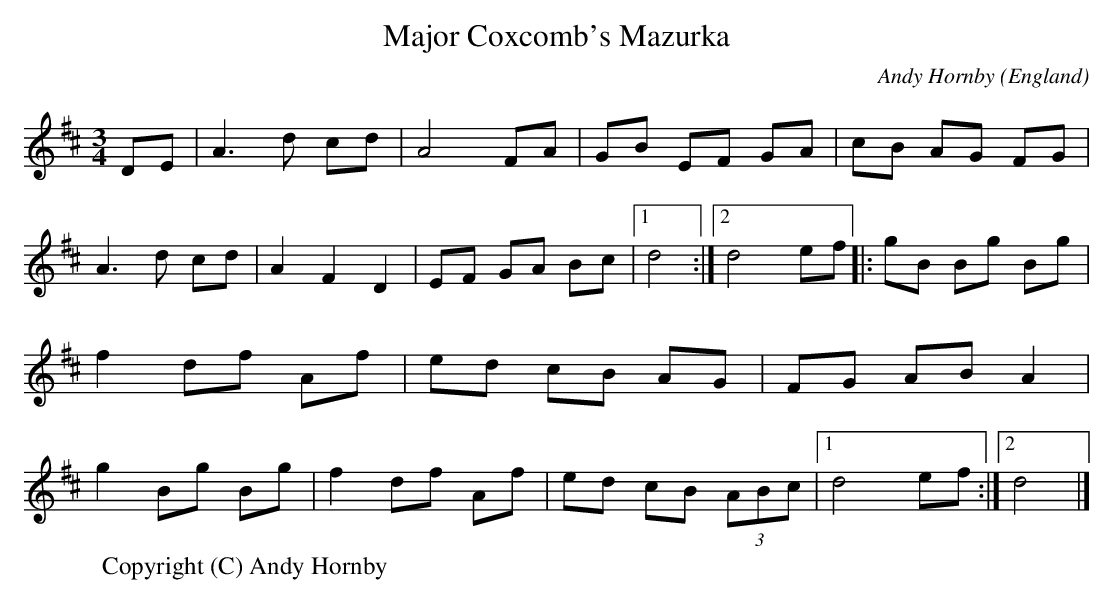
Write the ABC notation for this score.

X:1
T:Major Coxcomb's Mazurka
O:England
M:3/4
C:Andy Hornby
K:D
DE | A3d cd | A4 FA | GB EF GA | cB AG FG | \
A3d cd | A2F2D2 | EF GA Bc |1d4 :|2 d4 ef |: \
gB Bg Bg | f2df Af | ed cB AG | FG AB A2 | \
g2Bg Bg | f2 df Af | ed cB (3ABc |1 d4 ef :|2 d4 |]
W:Copyright (C) Andy Hornby
